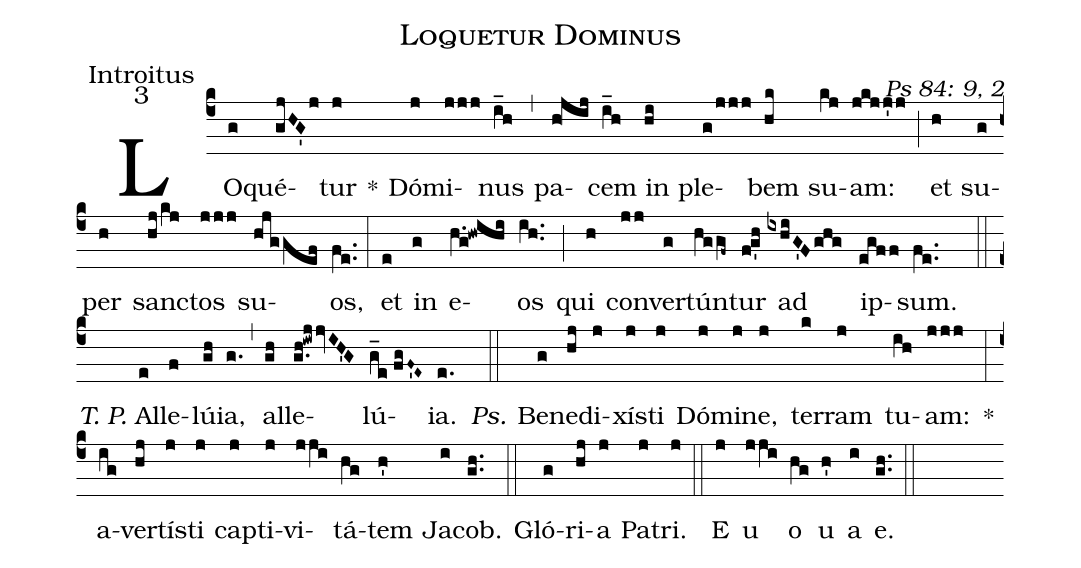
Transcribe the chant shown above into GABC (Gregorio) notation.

name: Loquetur Dominus;
office-part: Introitus;
mode: 3;
commentary: Ps 84: 9, 2;
%%
(c4) LO(g)qué(gjHG'j)tur(j) *() Dó(j)mi(jjj)nus(i_h) (,) pa(h!jij)cem(i_h) in(hi) ple(g/jjj)bem(hk) su(kj)am:(jkjj'j) (;) et(h) su(g)per(h) sanc(hj/kj)tos(jjj) su(hjggef)os,(fe..) (:)
et(e) in(g) e(h.g!hwihi)os(ih..) (;) qui(h) con(jj)ver(g)tún(hggf~)tur(fg'h) ad(ixhiG'Fghg) ip(egff)sum.(fe..) (::)
<i>T. P.</i> Al(e)le(f)lú(gh)ia,(g.) (,) al(gh)le(g.h!iwjjvIH'G)lú(g_e//fgF~'E~)ia.(e.) (::)
<i>Ps.</i> Be(g)ne(hj)di(j)xís(j)ti(j) Dó(j)mi(j)ne,(j) ter(k)ram(j) tu(ih)am:(jjj) *(:)
a(ig)ver(hj)tís(j)ti(j) cap(j)ti(j)vi(jji)tá(hg)tem(h') Ja(i)cob.(gh..) (::)
Gló(g)ri(hj)a(j) Pa(j)tri.(j) (::)
<eu>E(j) u(jji) o(hg) u(h') a(i) e.</eu>(gh..) (::)
